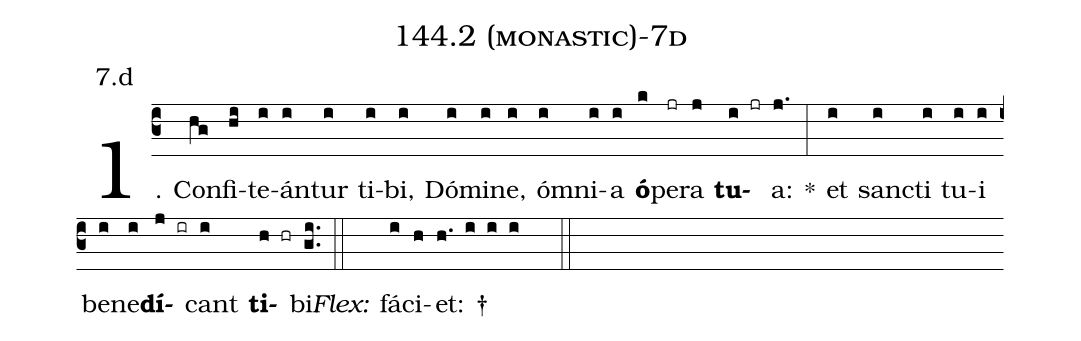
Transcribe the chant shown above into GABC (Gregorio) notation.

name: 144.2 (monastic)-7d;
annotation: 7.d;
%%
(c3)1. Con(hg)fi(hi)te(i)án(i)tur(i) ti(i)bi,(i) Dó(i)mi(i)ne,(i) óm(i)ni(i)a(i) <b>ó</b>(k)pe(jr)ra(j) <b>tu</b>(i jr)a:(j.) *(:) et(i) sanc(i)ti(i) tu(i)i(i) be(i)ne(i)<b>dí</b>(j ir)cant(i) <b>ti</b>(h hr)bi.(gi..) (::)
<i>Flex:</i>()  fá(i)ci(h)et: †(h. i i i  ::)
